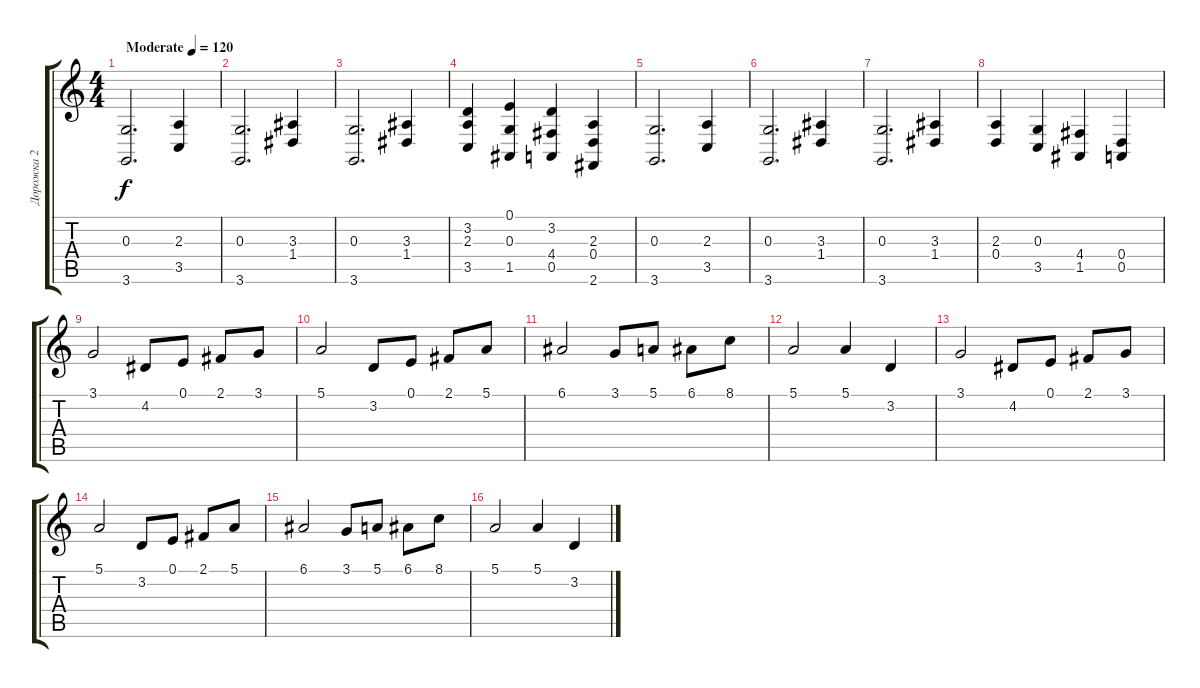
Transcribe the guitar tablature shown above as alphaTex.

\track ("Дорожка 2" "Дорожка 2") {instrument viola}
\staff {score tabs}
\tuning (E4 B3 G3 D3 A2 E2) {hide}
\ts (4 4)
\tempo (120 "Moderate")
\clef g2
\ks c
(0.3 3.6).2{d dy f instrument viola} (2.3 3.5).4 |
(0.3 3.6).2{d} (3.3 1.4).4 |
(0.3 3.6).2{d} (3.3 1.4).4 |
(3.2 2.3 3.5).4 (0.1 0.3 1.5).4 (3.2 4.4 0.5).4 (2.3 0.4 2.6).4 |
(0.3 3.6).2{d} (2.3 3.5).4 |
(0.3 3.6).2{d} (3.3 1.4).4 |
(0.3 3.6).2{d} (3.3 1.4).4 |
(2.3 0.4).4 (0.3 3.5).4 (4.4 1.5).4 (0.4 0.5).4 |
3.1.2 4.2.8 0.1.8 2.1.8 3.1.8 |
5.1.2 3.2.8 0.1.8 2.1.8 5.1.8 |
6.1.2 3.1.8 5.1.8 6.1.8 8.1.8 |
5.1.2 5.1.4 3.2.4 |
3.1.2 4.2.8 0.1.8 2.1.8 3.1.8 |
5.1.2 3.2.8 0.1.8 2.1.8 5.1.8 |
6.1.2 3.1.8 5.1.8 6.1.8 8.1.8 |
5.1.2 5.1.4 3.2.4
